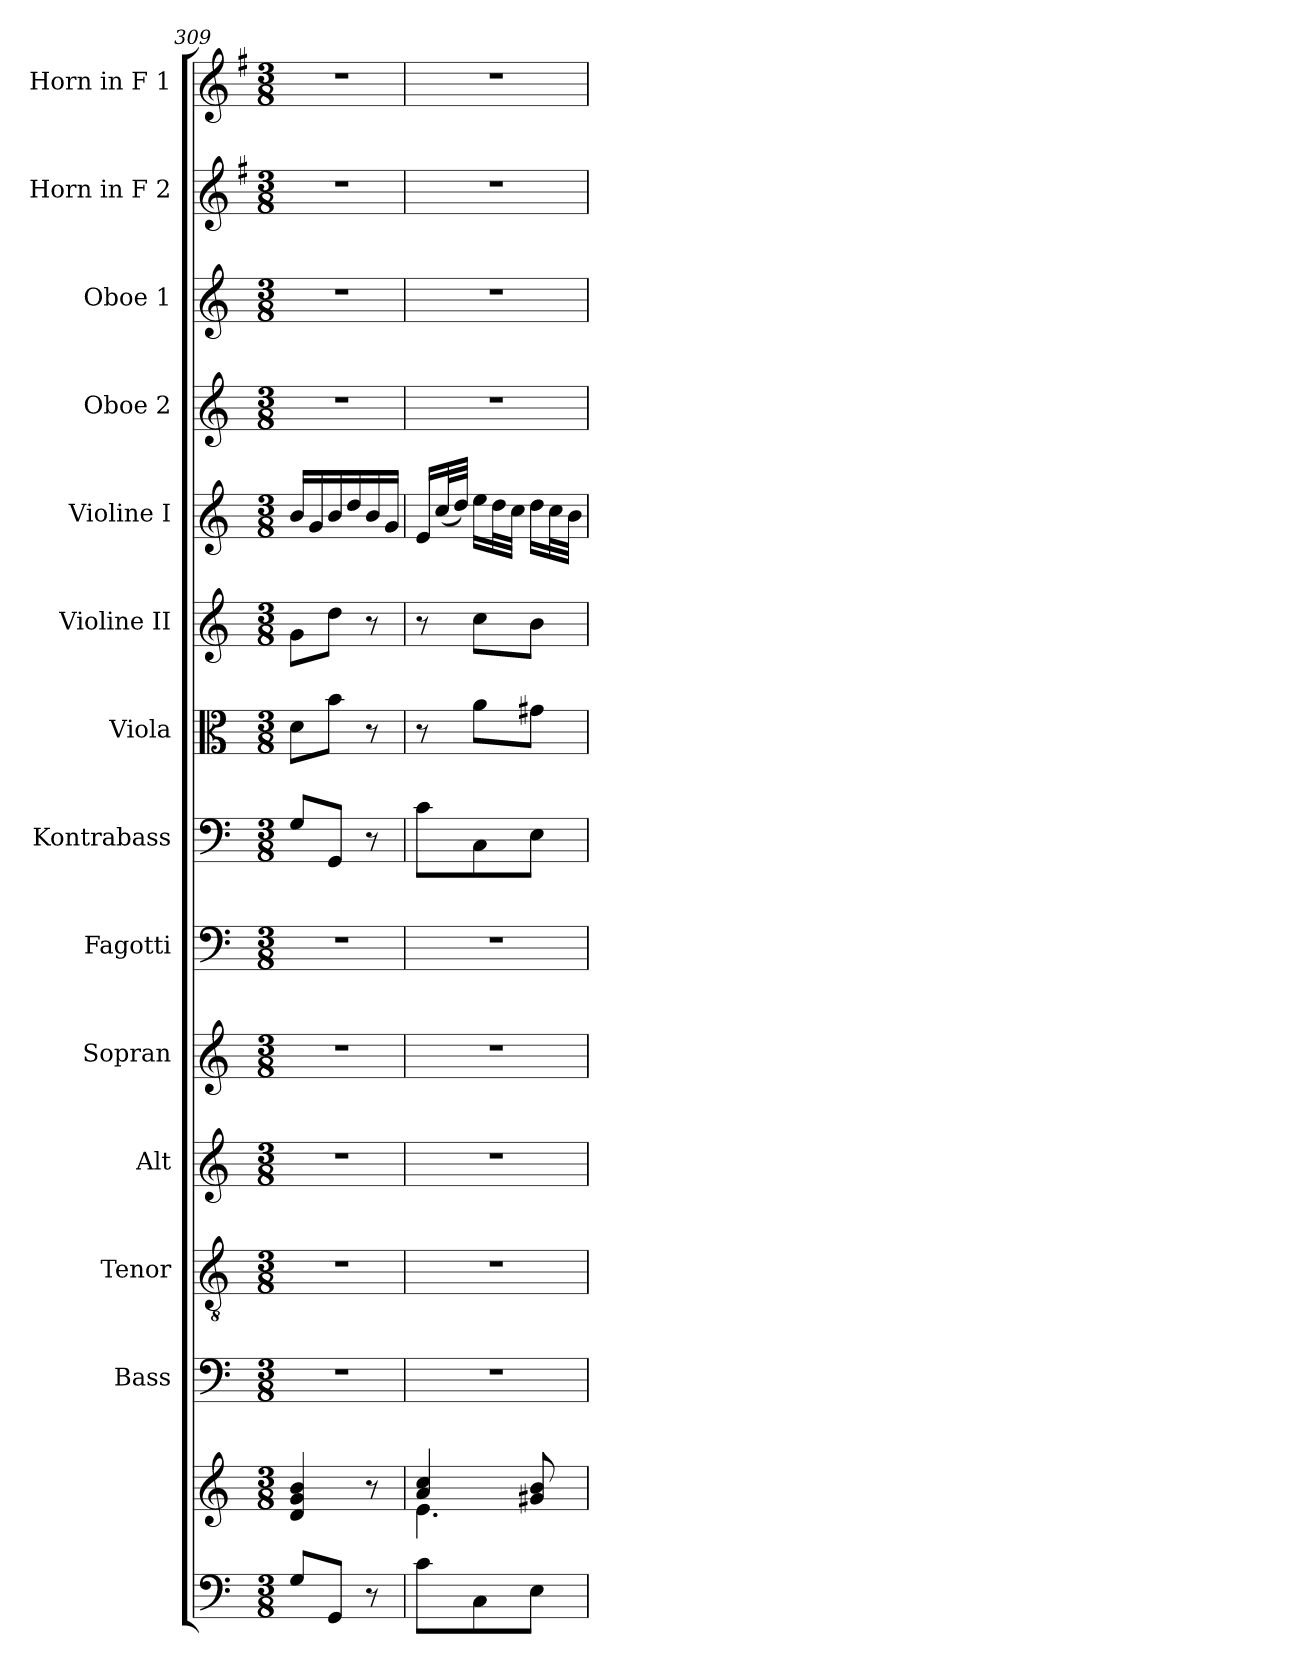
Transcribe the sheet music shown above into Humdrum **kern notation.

**kern	**kern	**kern	**kern	**kern	**kern	**kern	**kern	**kern	**kern	**kern	**kern	**kern	**kern	**kern
*part14	*part14	*part13	*part12	*part11	*part10	*part9	*part8	*part7	*part6	*part5	*part4	*part3	*part2	*part1
*staff15	*staff14	*staff13	*staff12	*staff11	*staff10	*staff9	*staff8	*staff7	*staff6	*staff5	*staff4	*staff3	*staff2	*staff1
*	*	*I"Bass	*I"Tenor	*I"Alt	*I"Sopran	*I"Fagotti	*I"Kontrabass	*I"Viola	*I"Violine II	*I"Violine I	*I"Oboe 2	*I"Oboe 1	*I"Horn in F 2	*I"Horn in F 1
*	*	*I'B.	*I'T.	*I'A.	*I'S.	*I'Fg.	*I'Kb.	*I'Vla.	*I'Vl. II	*I'Vl. I	*I'Ob. 2	*I'Ob. 1	*	*
*clefF4	*clefG2	*clefF4	*clefGv2	*clefG2	*clefG2	*clefF4	*clefF4	*clefC3	*clefG2	*clefG2	*clefG2	*clefG2	*clefG2	*clefG2
*	*	*	*	*	*	*	*ITrd7c12	*	*	*	*	*	*ITrd4c7	*ITrd4c7
*k[]	*k[]	*k[]	*k[]	*k[]	*k[]	*k[]	*k[]	*k[]	*k[]	*k[]	*k[]	*k[]	*k[]	*k[]
*C:	*C:	*C:	*C:	*C:	*C:	*C:	*C:	*C:	*C:	*C:	*C:	*C:	*C:	*C:
*M3/8	*M3/8	*M3/8	*M3/8	*M3/8	*M3/8	*M3/8	*M3/8	*M3/8	*M3/8	*M3/8	*M3/8	*M3/8	*M3/8	*M3/8
=309	=309	=309	=309	=309	=309	=309	=309	=309	=309	=309	=309	=309	=309	=309
8G/L	4d/ 4g/ 4b/	4.r	4.r	4.r	4.r	4.r	8GG/L	8d\L	8g\L	16b/LL	4.r	4.r	4.r	4.r
.	.	.	.	.	.	.	.	.	.	16g/	.	.	.	.
8GG/J	.	.	.	.	.	.	8GGG/J	8b\J	8dd\J	16b/	.	.	.	.
.	.	.	.	.	.	.	.	.	.	16dd/	.	.	.	.
8r	8r	.	.	.	.	.	8r	8r	8r	16b/	.	.	.	.
.	.	.	.	.	.	.	.	.	.	16g/JJ	.	.	.	.
=310	=310	=310	=310	=310	=310	=310	=310	=310	=310	=310	=310	=310	=310	=310
*	*^	*	*	*	*	*	*	*	*	*	*	*	*	*
8c\L	4a/ 4cc/	4.e\	4.r	4.r	4.r	4.r	4.r	8C\L	8r	8r	16e/LL	4.r	4.r	4.r	4.r
.	.	.	.	.	.	.	.	.	.	.	(<32cc/L	.	.	.	.
.	.	.	.	.	.	.	.	.	.	.	32dd/JJJ)	.	.	.	.
8C\	.	.	.	.	.	.	.	8CC\	8a\L	8cc\L	16ee\LL	.	.	.	.
.	.	.	.	.	.	.	.	.	.	.	32dd\L	.	.	.	.
.	.	.	.	.	.	.	.	.	.	.	32cc\JJJ	.	.	.	.
8E\J	8g#X/ 8b/	.	.	.	.	.	.	8EE\J	8g#X\J	8b\J	16dd\LL	.	.	.	.
.	.	.	.	.	.	.	.	.	.	.	32cc\L	.	.	.	.
.	.	.	.	.	.	.	.	.	.	.	32b\JJJ	.	.	.	.
*	*v	*v	*	*	*	*	*	*	*	*	*	*	*	*	*
=	=	=	=	=	=	=	=	=	=	=	=	=	=	=
*-	*-	*-	*-	*-	*-	*-	*-	*-	*-	*-	*-	*-	*-	*-
